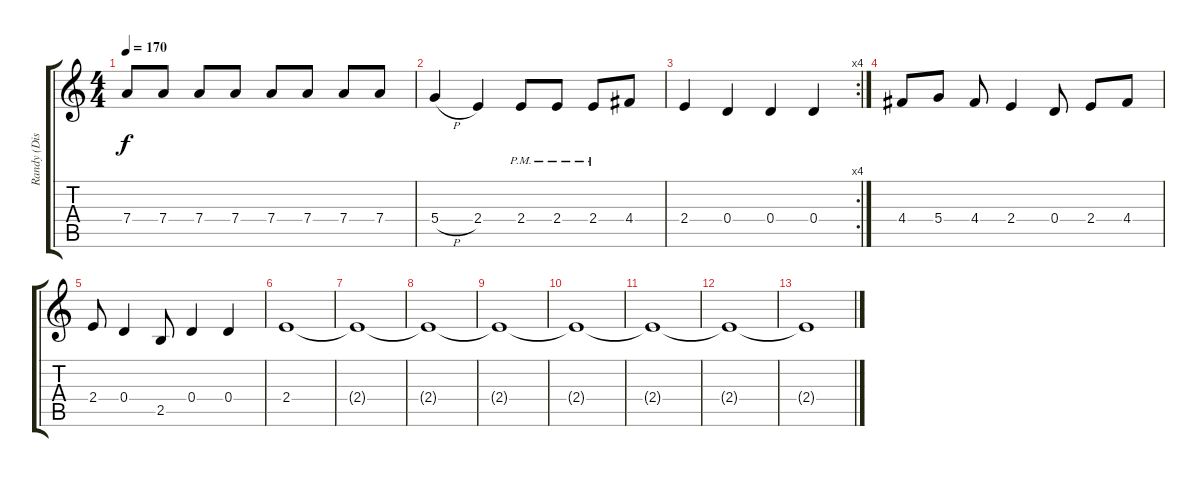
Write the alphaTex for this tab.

\track ("Randy (Distorted Guitar)" "Randy (Dis") {instrument distortionguitar}
\staff {score tabs}
\tuning (E4 B3 G3 D3 A2 D2) {hide}
\ts (4 4)
\tempo 170
\clef g2
\ks c
7.4.8{dy f} 7.4.8 7.4.8 7.4.8 7.4.8 7.4.8 7.4.8 7.4.8 |
5.4{h}.4 2.4.4 2.4{pm}.8 2.4{pm}.8 2.4{pm}.8 4.4.8 |
\rc 4
2.4.4 0.4.4 0.4.4 0.4.4 |
4.4.8 5.4.8 4.4.8 2.4.4 0.4.8 2.4.8 4.4.8 |
2.4.8 0.4.4 2.5.8 0.4.4 0.4.4 |
2.4.1 |
2.4{t}.1 |
2.4{t}.1 |
2.4{t}.1 |
2.4{t}.1 |
2.4{t}.1 |
2.4{t}.1 |
2.4{t}.1
